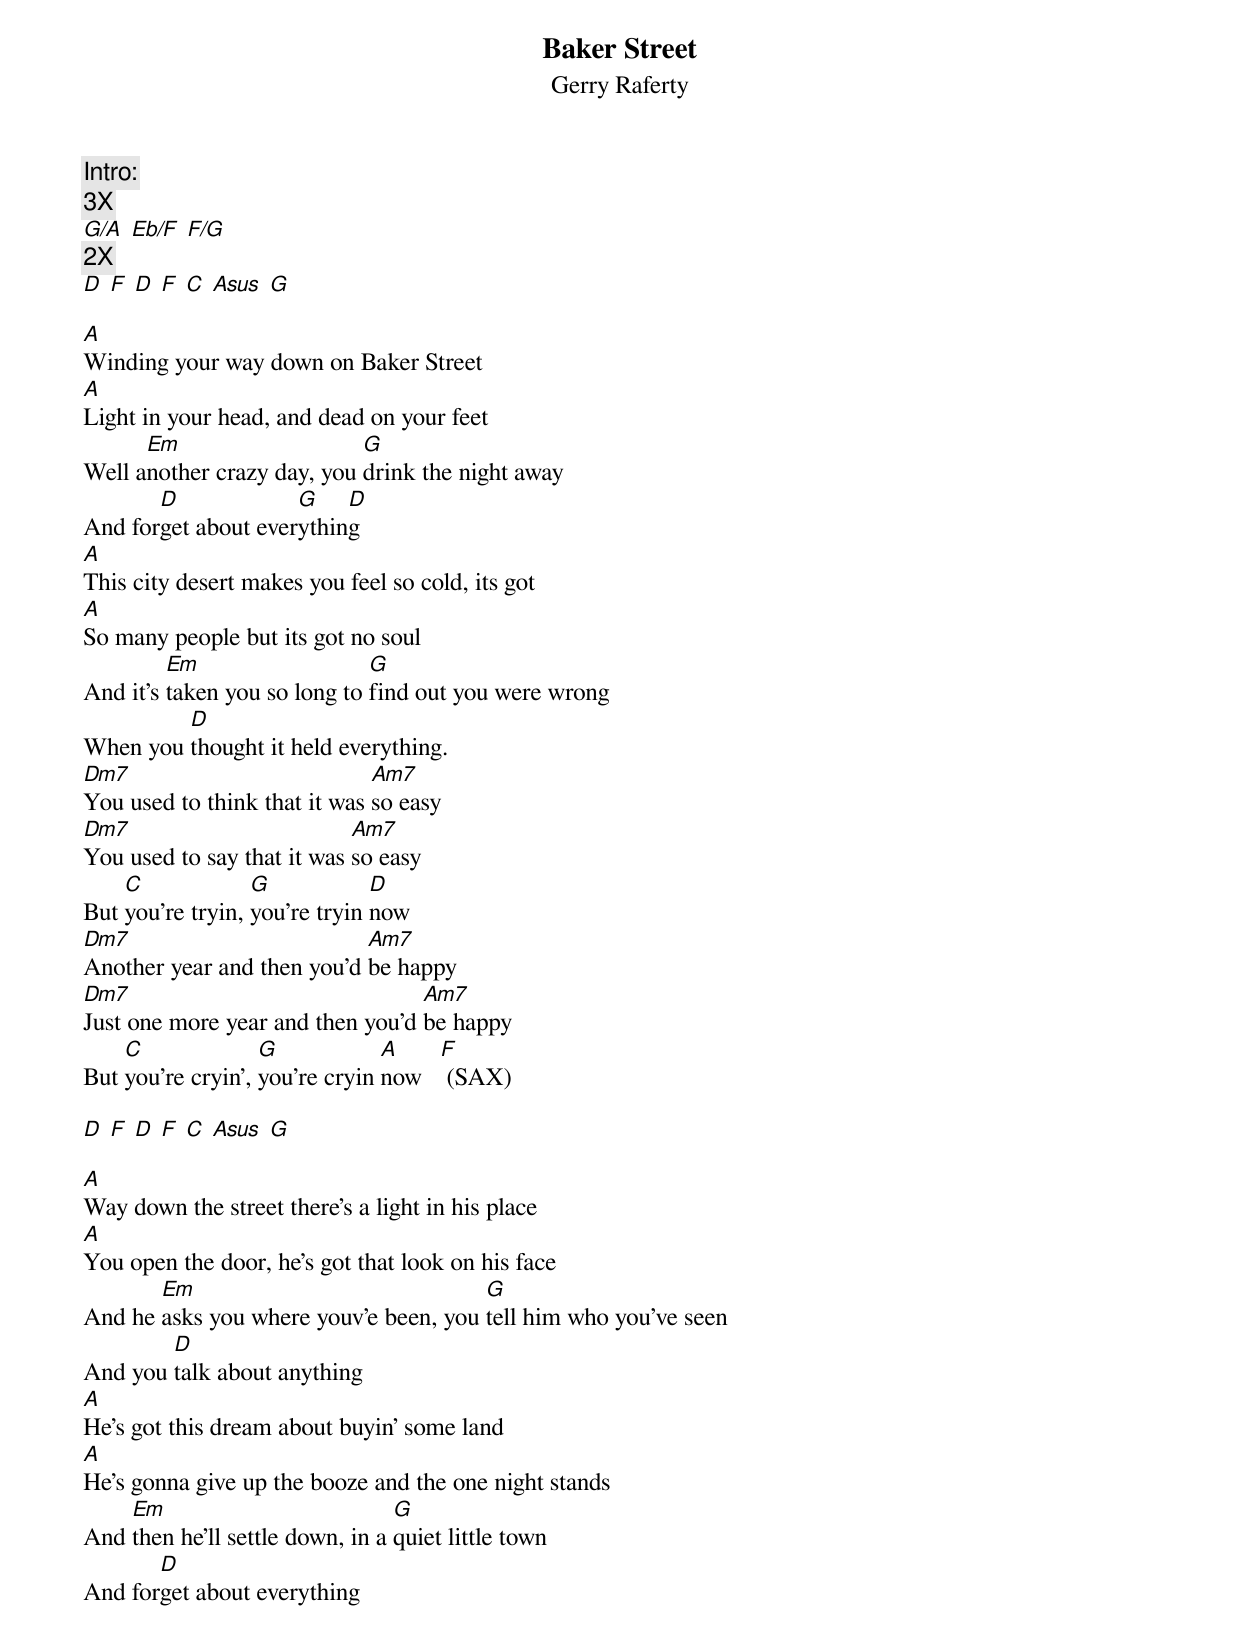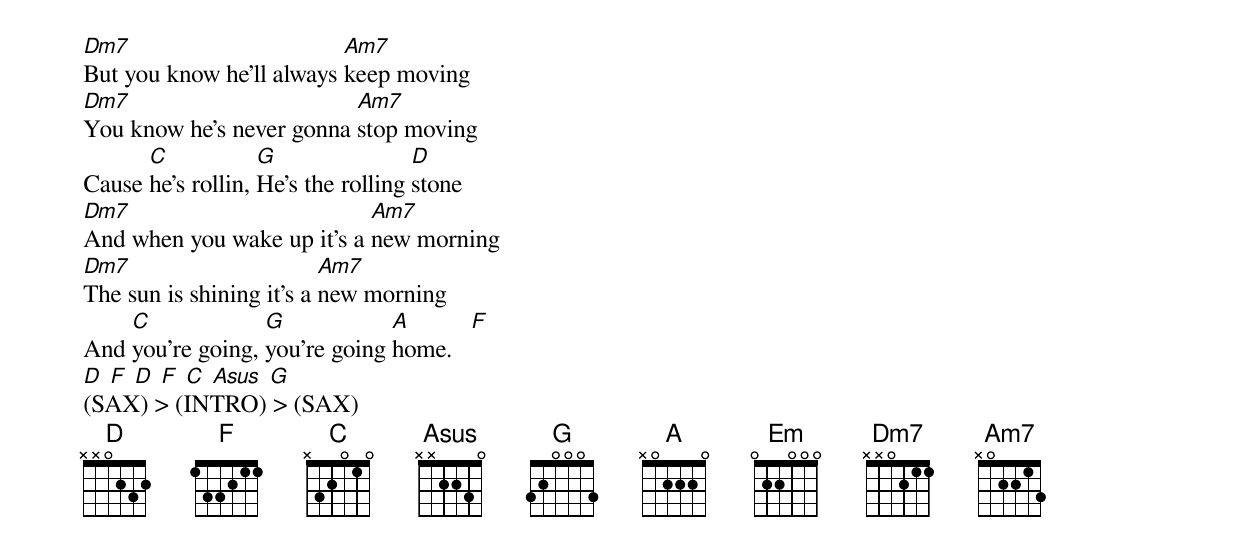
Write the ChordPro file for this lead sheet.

{title: Baker Street}
{subtitle: Gerry Raferty}

{c: Intro:}
{c:3X}
[G/A] [Eb/F] [F/G]
{c:2X}
[D] [F] [D] [F] [C] [Asus] [G]

[A]Winding your way down on Baker Street
[A]Light in your head, and dead on your feet
Well a[Em]nother crazy day, you [G]drink the night away
And for[D]get about ever[G]ythin[D]g
[A]This city desert makes you feel so cold, its got
[A]So many people but its got no soul
And it's [Em]taken you so long to [G]find out you were wrong
When you [D]thought it held everything.
[Dm7]You used to think that it was [Am7]so easy
[Dm7]You used to say that it was [Am7]so easy
But [C]you're tryin, [G]you're tryin [D]now
[Dm7]Another year and then you'd [Am7]be happy
[Dm7]Just one more year and then you'd [Am7]be happy
But [C]you're cryin', [G]you're cryin [A]now   [F] (SAX)

[D] [F] [D] [F] [C] [Asus] [G]

[A]Way down the street there's a light in his place
[A]You open the door, he's got that look on his face
And he [Em]asks you where youv'e been, you [G]tell him who you've seen
And you [D]talk about anything
[A]He's got this dream about buyin' some land
[A]He's gonna give up the booze and the one night stands
And [Em]then he'll settle down, in a [G]quiet little town
And for[D]get about everything
[Dm7]But you know he'll always [Am7]keep moving
[Dm7]You know he's never gonna [Am7]stop moving
Cause [C]he's rollin, [G]He's the rolling [D]stone
[Dm7]And when you wake up it's a [Am7]new morning
[Dm7]The sun is shining it's a [Am7]new morning
And [C]you're going, [G]you're going [A]home.   [F]
[D] [F] [D] [F] [C] [Asus] [G]
(SAX) > (INTRO) > (SAX)
